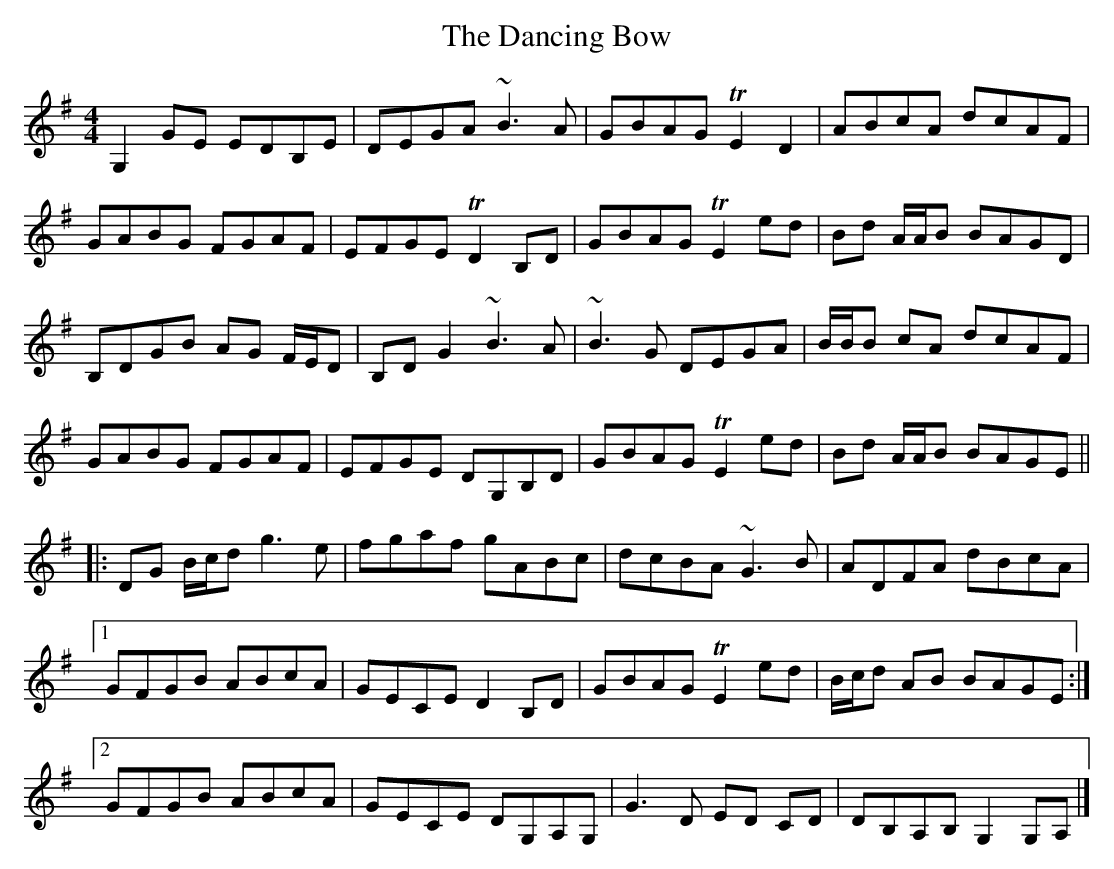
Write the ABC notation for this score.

X:1
T: The Dancing Bow
M: 4/4
L: 1/8
K: Gmaj
G,2GE EDB,E|DEGA ~B3A|GBAG TE2 D2|ABcA dcAF|
GABG FGAF|EFGE TD2B,D|GBAG TE2ed|Bd A/A/B BAGD|
B,DGB AG F/E/D|B,D G2 ~B3A|~B3G DEGA|B/B/B cA dcAF|
GABG FGAF|EFGE DG,B,D|GBAG TE2ed|Bd A/A/B BAGE||
|:DG B/c/d g3e|fgaf gABc|dcBA ~G3B|ADFA dBcA|
[1GFGB ABcA|GECE D2B,D|GBAG TE2ed|B/c/d AB BAGE:|
[2GFGB ABcA|GECE DG,A,G,|G3D ED CD|DB,A,B, G,2G,A,|]
